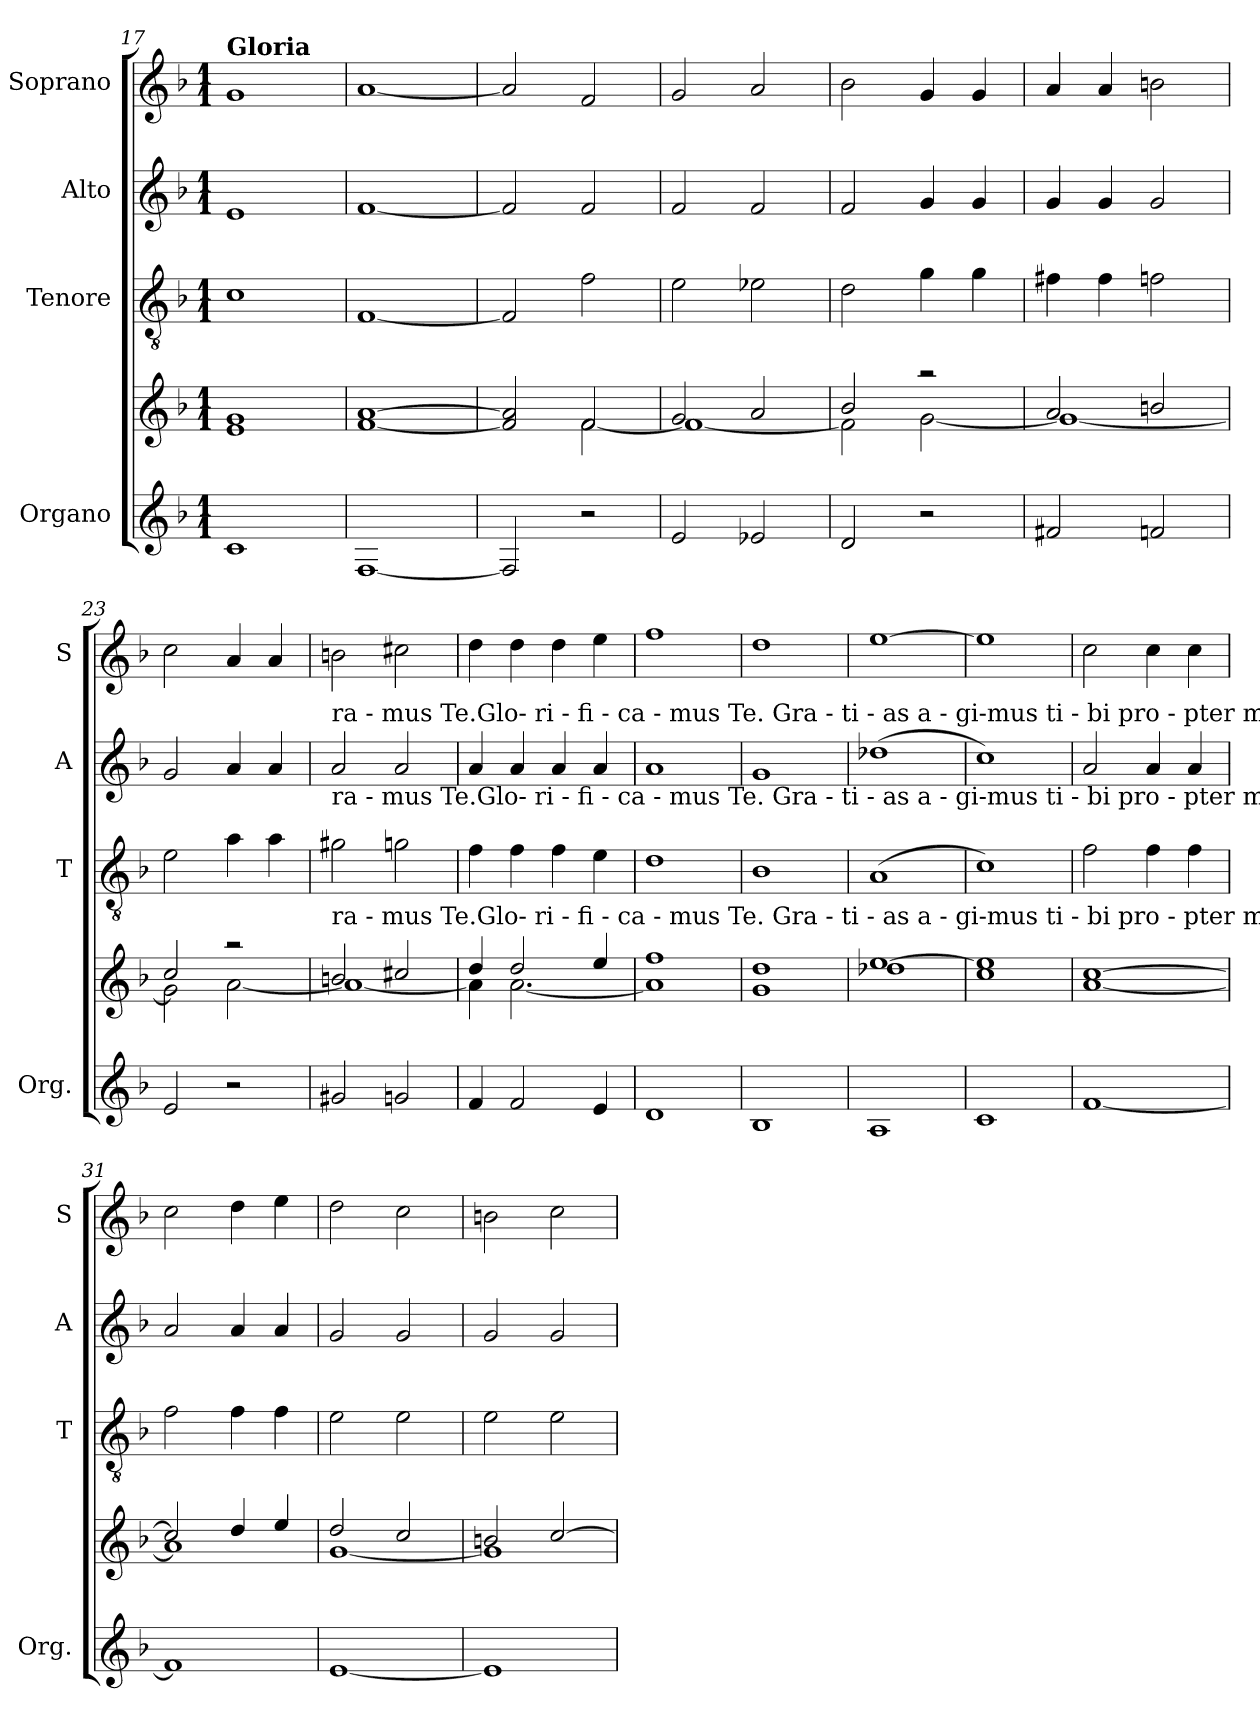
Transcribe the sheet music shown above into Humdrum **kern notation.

**kern	**kern	**kern	**kern	**kern
*part4	*part4	*part3	*part2	*part1
*staff5	*staff4	*staff3	*staff2	*staff1
*I"Organo	*	*I"Tenore	*I"Alto	*I"Soprano
*I'Org.	*	*I'T	*I'A	*I'S
*clefG2	*clefG2	*clefGv2	*clefG2	*clefG2
*k[b-]	*k[b-]	*k[b-]	*k[b-]	*k[b-]
*F:	*F:	*F:	*F:	*F:
*M1/1	*M1/1	*M1/1	*M1/1	*M1/1
=17	=17	=17	=17	=17
!	!	!	!	!LO:TX:a:B:t=Gloria
1c	1e 1g	1c	1e	1g
=18	=18	=18	=18	=18
[1F	[1f [1a	[1F	[1f	[1a
=19	=19	=19	=19	=19
*	*^	*	*	*
2F/]	2f/] 2a/]	2f\yy	2F/]	2f/]	2a/]
2r	2f/	[<2f\	2f\	2f/	2f/
=20	=20	=20	=20	=20	=20
2e/	2g/	1f_	2e\	2f/	2g/
2e-X/	2a/	.	2e-X\	2f/	2a/
=21	=21	=21	=21	=21	=21
2d/	2b-/	2f\]	2d\	2f/	2b-\
2r	2raa	[<2g\	4g\	4g/	4g/
.	.	.	4g\	4g/	4g/
=22	=22	=22	=22	=22	=22
2f#X/	2a/	1g_	4f#X\	4g/	4a/
.	.	.	4f#\	4g/	4a/
2fn/	2bn/	.	2fn\	2g/	2bn\
=23	=23	=23	=23	=23	=23
2e/	2cc/	2g\]	2e\	2g/	2cc\
2r	2raa	[<2a\	4a\	4a/	4a/
.	.	.	4a\	4a/	4a/
!!LO:LB:g=z
=24	=24	=24	=24	=24	=24
!	!	!	!	!LO:TX:a:t=ra  -  mus     Te.Glo- ri - fi -    ca     -        mus               Te.                              Gra -  ti -  as      a   -   gi-mus   ti   -   bi          pro  - pter      ma -  gnam	!
!	!	!	!	!LO:TX:b:t=ra  -  mus     Te.Glo- ri - fi -    ca     -        mus               Te.                              Gra -  ti -  as      a   -   gi-mus   ti   -   bi          pro  - pter      ma -  gnam	!
!	!LO:TX:a:t=ra  -  mus     Te.Glo- ri - fi -    ca     -        mus               Te.                              Gra -  ti -  as      a   -   gi-mus   ti   -   bi          pro  - pter      ma -  gnam	!	!	!	!
2g#X/	2bn/	1a_	2g#X\	2a/	2bn\
2gn/	2cc#X/	.	2gn\	2a/	2cc#X\
=25	=25	=25	=25	=25	=25
4f/	4dd/	4a\]	4f\	4a/	4dd\
2f/	2dd/	[<2.a\	4f\	4a/	4dd\
.	.	.	4f\	4a/	4dd\
4e/	4ee/	.	4e\	4a/	4ee\
=26	=26	=26	=26	=26	=26
1d	1ff	1a]	1d	1a	1ff
=27	=27	=27	=27	=27	=27
1B-	1dd	1g	1B-	1g	1dd
=28	=28	=28	=28	=28	=28
1A	[>1ee	1dd-X	(1A	(1dd-X	[1ee
=29	=29	=29	=29	=29	=29
1c	1ee]	1cc	1c)	1cc)	1ee]
=30	=30	=30	=30	=30	=30
[1f	[>1cc	[<1a	2f\	2a/	2cc\
.	.	.	4f\	4a/	4cc\
.	.	.	4f\	4a/	4cc\
=31	=31	=31	=31	=31	=31
1f]	2cc/]	1a]	2f\	2a/	2cc\
.	4dd/	.	4f\	4a/	4dd\
.	4ee/	.	4f\	4a/	4ee\
=32	=32	=32	=32	=32	=32
[1e	2dd/	[<1g	2e\	2g/	2dd\
.	2cc/	.	2e\	2g/	2cc\
=33	=33	=33	=33	=33	=33
1e]	2bn/	1g]	2e\	2g/	2bn\
.	[>2cc/	.	2e\	2g/	2cc\
*	*v	*v	*	*	*
=	=	=	=	=
*-	*-	*-	*-	*-
